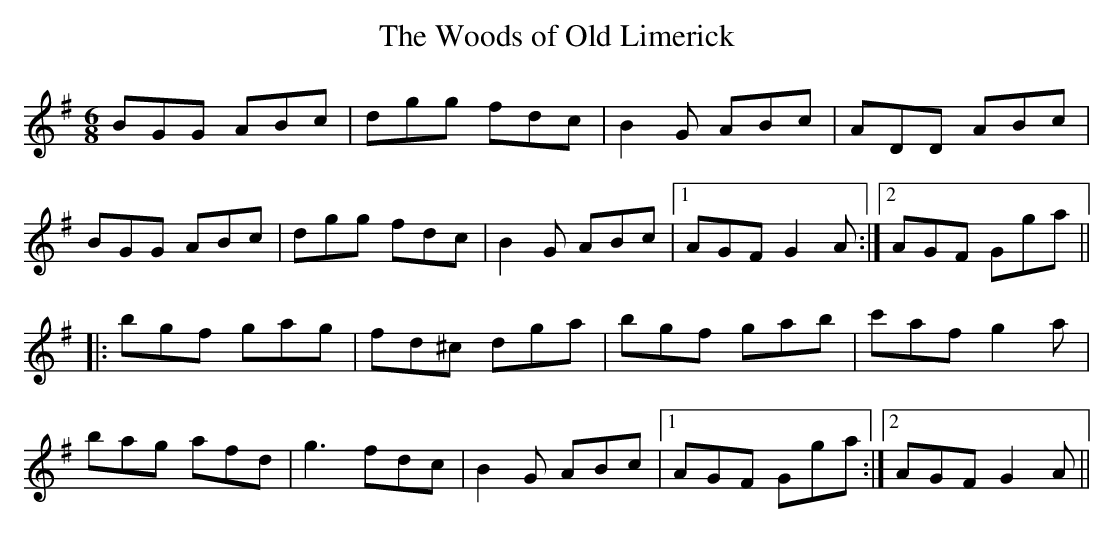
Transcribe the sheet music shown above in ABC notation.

X:1
T:Woods of Old Limerick, The
M:6/8
K:G
BGG ABc|dgg fdc|B2G ABc|ADD ABc|
BGG ABc|dgg fdc|B2G ABc|1 AGF G2A:|2 AGF Gga||
|:bgf gag|fd^c dga|bgf gab|c'af g2a|
bag afd|g3 fdc|B2G ABc|1 AGF Gga:|2 AGF G2A||
